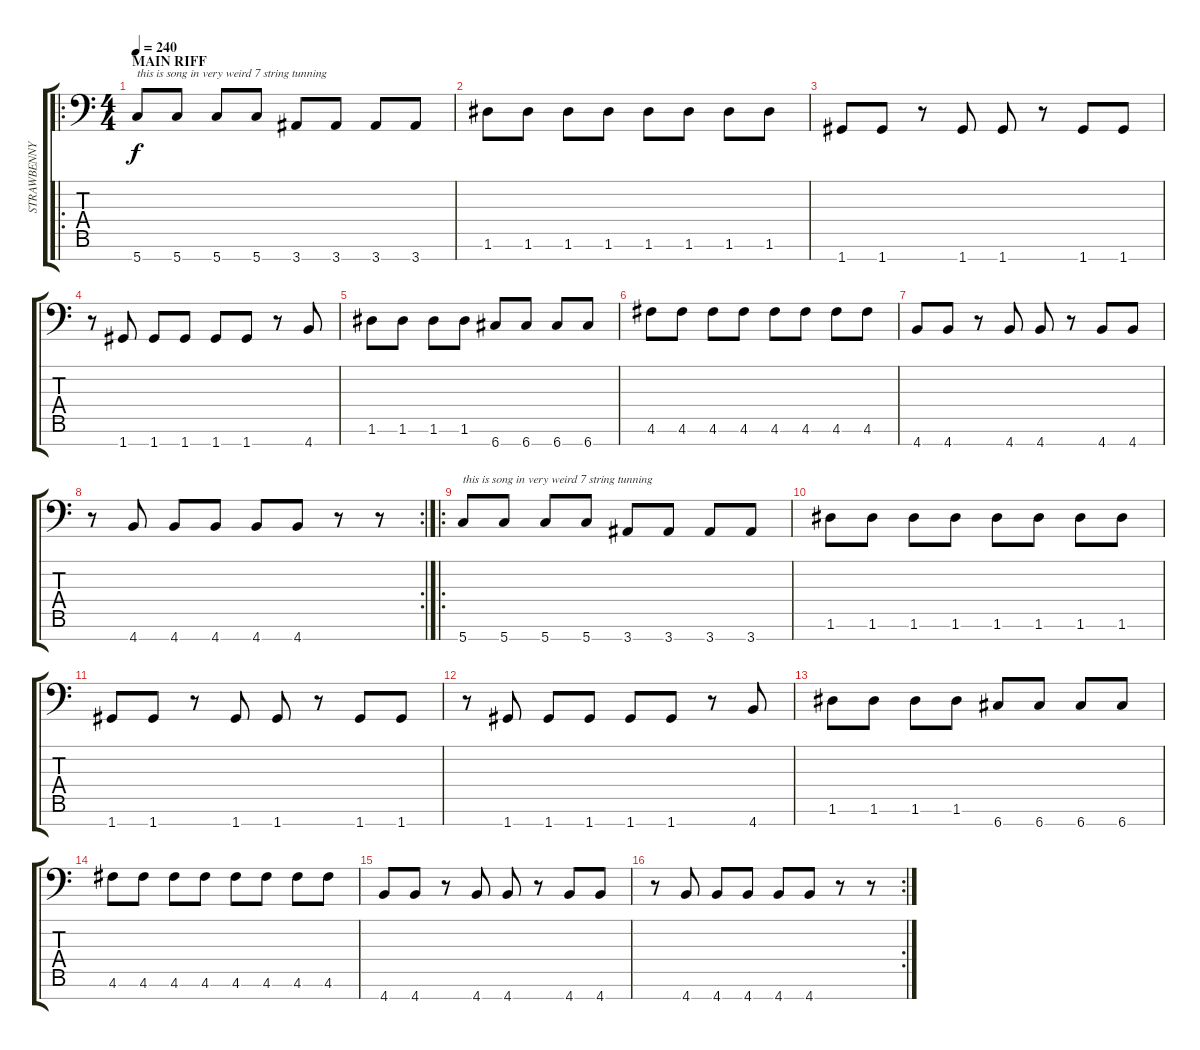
\track ("STRAWBENNY" "STRAWBENNY") {instrument slapbass1}
\staff {score tabs}
\tuning (D4 A3 F3 C3 G2 D2 G1) {hide}
\ro
\ts (4 4)
\section ("" "MAIN RIFF")
\tempo 240
\clef f4
\ks c
5.7.8{txt "this is song in very weird 7 string tunning" dy f instrument slapbass1} 5.7.8 5.7.8 5.7.8 3.7.8 3.7.8 3.7.8 3.7.8 |
1.6.8 1.6.8 1.6.8 1.6.8 1.6.8 1.6.8 1.6.8 1.6.8 |
1.7.8 1.7.8 r.8 1.7.8 1.7.8 r.8 1.7.8 1.7.8 |
r.8 1.7.8 1.7.8 1.7.8 1.7.8 1.7.8 r.8 4.7.8 |
1.6.8 1.6.8 1.6.8 1.6.8 6.7.8 6.7.8 6.7.8 6.7.8 |
4.6.8 4.6.8 4.6.8 4.6.8 4.6.8 4.6.8 4.6.8 4.6.8 |
4.7.8 4.7.8 r.8 4.7.8 4.7.8 r.8 4.7.8 4.7.8 |
\rc 2
r.8 4.7.8 4.7.8 4.7.8 4.7.8 4.7.8 r.8 r.8 |
\ro
5.7.8{txt "this is song in very weird 7 string tunning"} 5.7.8 5.7.8 5.7.8 3.7.8 3.7.8 3.7.8 3.7.8 |
1.6.8 1.6.8 1.6.8 1.6.8 1.6.8 1.6.8 1.6.8 1.6.8 |
1.7.8 1.7.8 r.8 1.7.8 1.7.8 r.8 1.7.8 1.7.8 |
r.8 1.7.8 1.7.8 1.7.8 1.7.8 1.7.8 r.8 4.7.8 |
1.6.8 1.6.8 1.6.8 1.6.8 6.7.8 6.7.8 6.7.8 6.7.8 |
4.6.8 4.6.8 4.6.8 4.6.8 4.6.8 4.6.8 4.6.8 4.6.8 |
4.7.8 4.7.8 r.8 4.7.8 4.7.8 r.8 4.7.8 4.7.8 |
\rc 2
r.8 4.7.8 4.7.8 4.7.8 4.7.8 4.7.8 r.8 r.8
